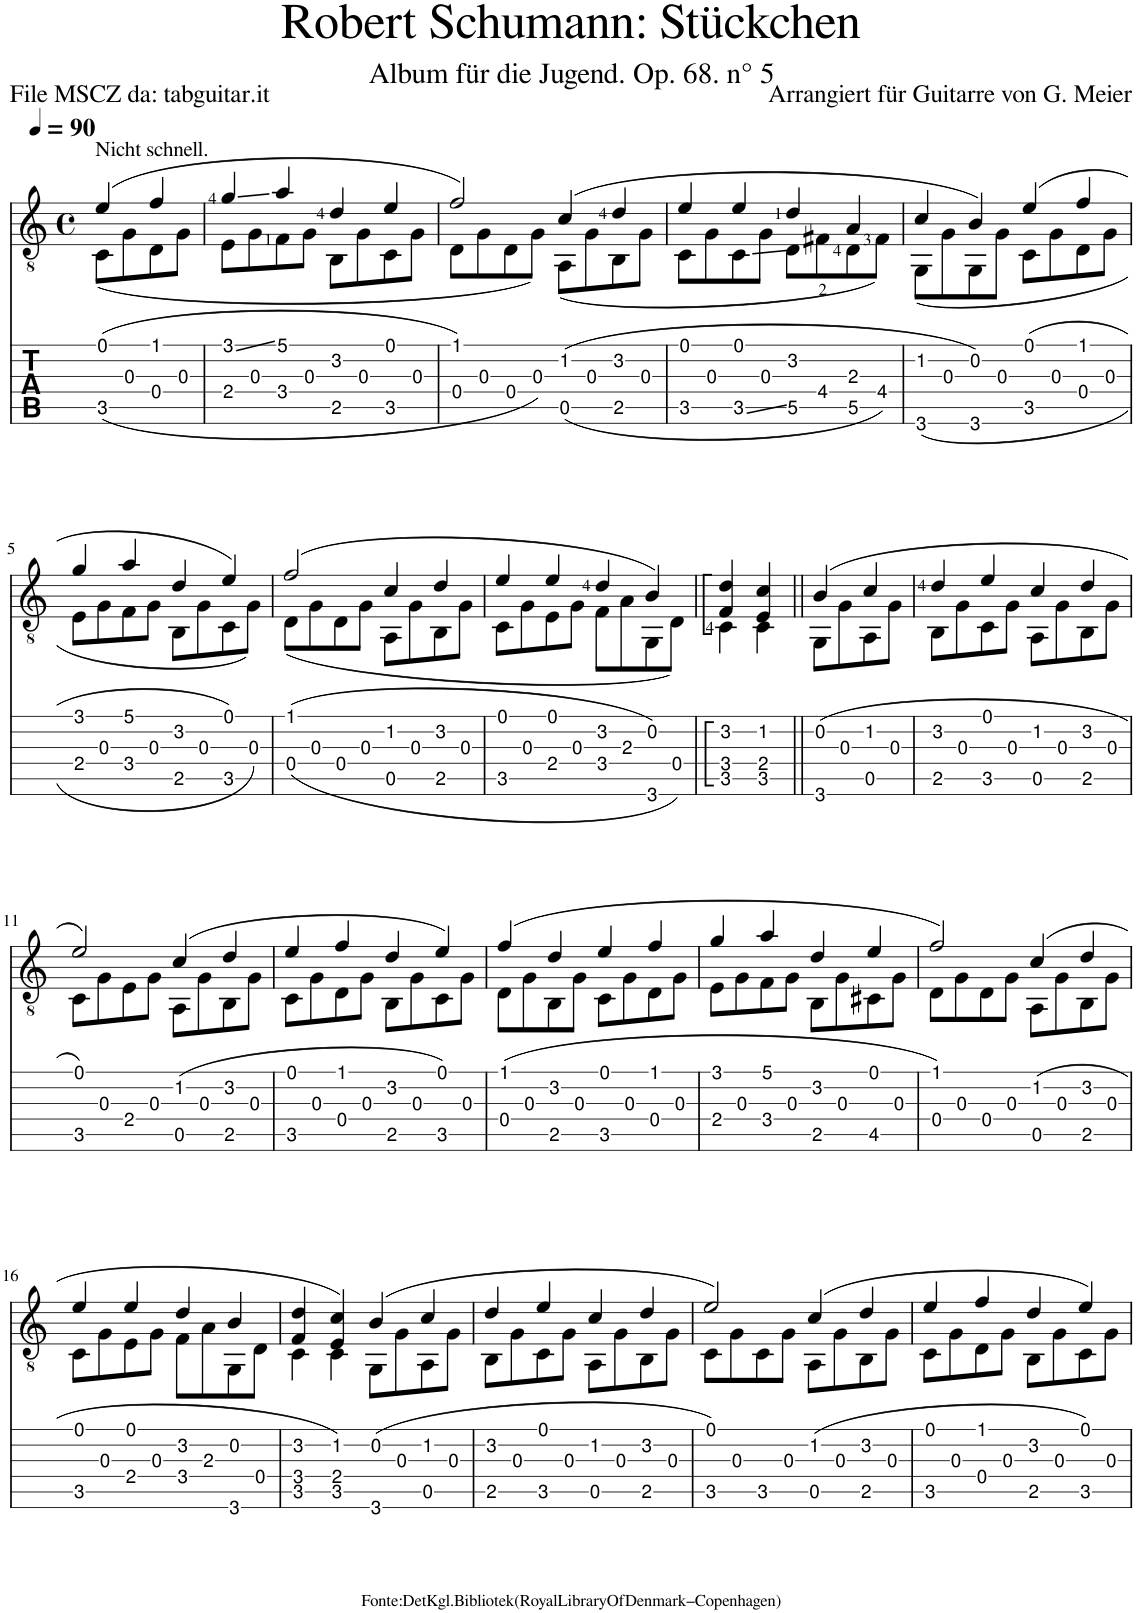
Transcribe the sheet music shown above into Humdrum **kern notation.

**kern	**kern
*part1	*part1
*staff2	*staff1
*I"Guitar	*
*I'Guit.	*
*stria6	*
*	*clefGv2
*k[]	*k[]
*M4/4	*M4/4
*met(c)	*met(c)
*MM90	*MM90
=	=
*^	*^
!	!	!LO:TX:a:t=Nicht schnell.	!
4e	8CL	(4e/	(8C\L
.	8GJ	.	8G\
4f	8DL	4f/	8D\
.	8GJ	.	8G\J
=1	=1	=1	=1
4g	8EL	4g/	8E\L
.	8GJ	.	8G\
4a	8FL	4a/	8F\
.	8GJ	.	8G\J
4d	8BBL	4d/	8BB\L
.	8GJ	.	8G\
4e	8CL	4e/	8C\
.	8GJ	.	8G\J
=2	=2	=2	=2
2f	8DL	2f/)	8D\L
.	8GJ	.	8G\
.	8DL	.	8D\
.	8GJ	.	8G\J)
4c	8AAL	(4c/	(8AA\L
.	8GJ	.	8G\
4d	8BBL	4d/	8BB\
.	8GJ	.	8G\J
=3	=3	=3	=3
4e	8CL	4e/	8C\L
.	8GJ	.	8G\
4e	8CL	4e/	8C\
.	8GJ	.	8G\J
4d	8DL	4d/	8D\L
.	8F#J	.	8F#X\
4A	8DL	4A/	8D\
.	8F#J	.	8F#\J)
=4	=4	=4	=4
4c	8GGL	4c/	(8GG\L
.	8GJ	.	8G\
4B	8GGL	4B/)	8GG\
.	8GJ	.	8G\J
4e	8CL	(4e/	8C\L
.	8GJ	.	8G\
4f	8DL	4f/	8D\
.	8GJ	.	8G\J
!!LO:LB:g=z	!!
=5	=5	=5	=5
4g	8EL	4g/	8E\L
.	8GJ	.	8G\
4a	8FL	4a/	8F\
.	8GJ	.	8G\J
4d	8BBL	4d/	8BB\L
.	8GJ	.	8G\
4e	8CL	4e/)	8C\
.	8GJ	.	8G\J)
=6	=6	=6	=6
2f	8DL	(2f/	(8D\L
.	8GJ	.	8G\
.	8DL	.	8D\
.	8GJ	.	8G\J
4c	8AAL	4c/	8AA\L
.	8GJ	.	8G\
4d	8BBL	4d/	8BB\
.	8GJ	.	8G\J
=7	=7	=7	=7
4e	8CL	4e/	8C\L
.	8GJ	.	8G\
4e	8EL	4e/	8E\
.	8GJ	.	8G\J
4d	8FL	4d/	8F\L
.	8AJ	.	8A\
4B	8GGL	4B/)	8GG\
.	8DJ	.	8D\J)
=8	=8	=8	=8
4F 4d	4C	4F/ 4d/	4C\
4E 4c	4C	4E/ 4c/	4C\
=9||	=9||	=9||	=9||
4B	8GGL	(4B/	8GG\L
.	8GJ	.	8G\
4c	8AAL	4c/	8AA\
.	8GJ	.	8G\J
=10	=10	=10	=10
4d	8BBL	4d/	8BB\L
.	8GJ	.	8G\
4e	8CL	4e/	8C\
.	8GJ	.	8G\J
4c	8AAL	4c/	8AA\L
.	8GJ	.	8G\
4d	8BBL	4d/	8BB\
.	8GJ	.	8G\J
!!LO:LB:g=z	!!
=11	=11	=11	=11
2e	8CL	2e/)	8C\L
.	8GJ	.	8G\
.	8EL	.	8E\
.	8GJ	.	8G\J
4c	8AAL	(4c/	8AA\L
.	8GJ	.	8G\
4d	8BBL	4d/	8BB\
.	8GJ	.	8G\J
=12	=12	=12	=12
4e	8CL	4e/	8C\L
.	8GJ	.	8G\
4f	8DL	4f/	8D\
.	8GJ	.	8G\J
4d	8BBL	4d/	8BB\L
.	8GJ	.	8G\
4e	8CL	4e/)	8C\
.	8GJ	.	8G\J
=13	=13	=13	=13
4f	8DL	(4f/	8D\L
.	8GJ	.	8G\
4d	8BBL	4d/	8BB\
.	8GJ	.	8G\J
4e	8CL	4e/	8C\L
.	8GJ	.	8G\
4f	8DL	4f/	8D\
.	8GJ	.	8G\J
=14	=14	=14	=14
4g	8EL	4g/	8E\L
.	8GJ	.	8G\
4a	8FL	4a/	8F\
.	8GJ	.	8G\J
4d	8BBL	4d/	8BB\L
.	8GJ	.	8G\
4e	8C#L	4e/	8C#X\
.	8GJ	.	8G\J
=15	=15	=15	=15
2f	8DL	2f/)	8D\L
.	8GJ	.	8G\
.	8DL	.	8D\
.	8GJ	.	8G\J
4c	8AAL	(4c/	8AA\L
.	8GJ	.	8G\
4d	8BBL	4d/	8BB\
.	8GJ	.	8G\J
!!LO:LB:g=z	!!
=16	=16	=16	=16
4e	8CL	4e/	8C\L
.	8GJ	.	8G\
4e	8EL	4e/	8E\
.	8GJ	.	8G\J
4d	8FL	4d/	8F\L
.	8AJ	.	8A\
4B	8GGL	4B/	8GG\
.	8DJ	.	8D\J
=17	=17	=17	=17
4F 4d	4C	4F/ 4d/	4C\
4E 4c	4C	4E/ 4c/)	4C\
4B	8GGL	(4B/	8GG\L
.	8GJ	.	8G\
4c	8AAL	4c/	8AA\
.	8GJ	.	8G\J
=18	=18	=18	=18
4d	8BBL	4d/	8BB\L
.	8GJ	.	8G\
4e	8CL	4e/	8C\
.	8GJ	.	8G\J
4c	8AAL	4c/	8AA\L
.	8GJ	.	8G\
4d	8BBL	4d/	8BB\
.	8GJ	.	8G\J
=19	=19	=19	=19
2e	8CL	2e/)	8C\L
.	8GJ	.	8G\
.	8CL	.	8C\
.	8GJ	.	8G\J
4c	8AAL	(4c/	8AA\L
.	8GJ	.	8G\
4d	8BBL	4d/	8BB\
.	8GJ	.	8G\J
=20	=20	=20	=20
4e	8CL	4e/	8C\L
.	8GJ	.	8G\
4f	8DL	4f/	8D\
.	8GJ	.	8G\J
4d	8BBL	4d/	8BB\L
.	8GJ	.	8G\
4e	8CL	4e/)	8C\
.	8GJ	.	8G\J
*v	*v	*	*
*	*v	*v
=	=
*-	*-
